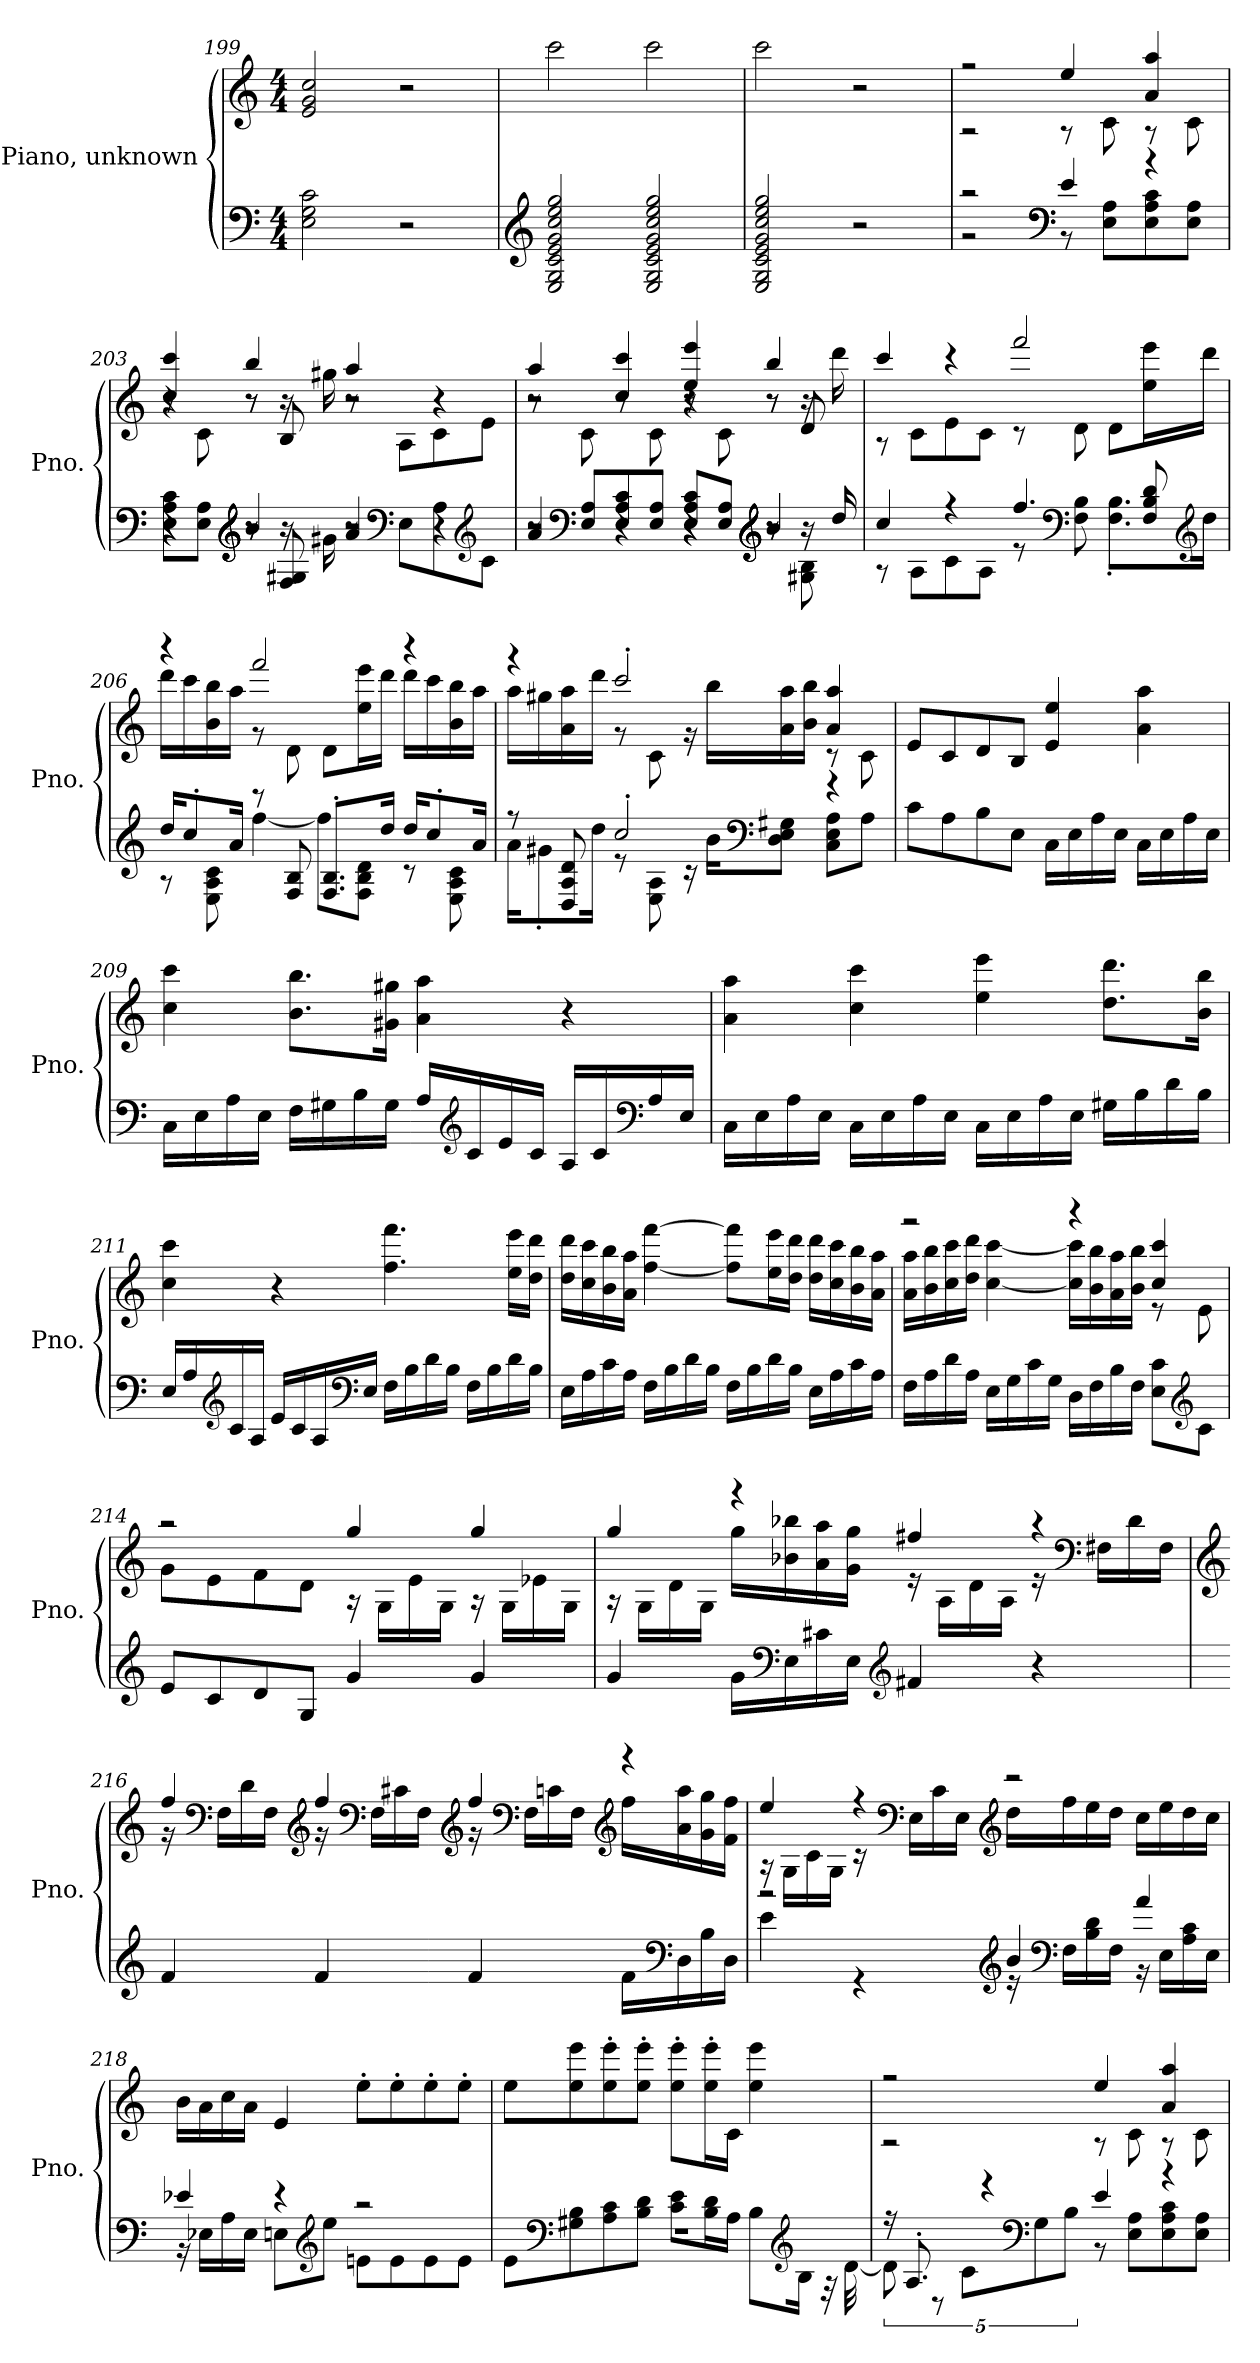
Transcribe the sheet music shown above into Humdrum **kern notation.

**kern	**kern
*part1	*part1
*staff2	*staff1
*I"Piano, unknown	*
*I'Pno.	*
*clefF4	*clefG2
*k[]	*k[]
*M4/4	*M4/4
=199	=199
2E\ 2G\ 2c\	2e/ 2g/ 2cc/
2r	2r
=200	=200
*clefG2	*
2E/ 2G/ 2c/ 2e/ 2g/ 2cc/ 2ee/ 2gg/	2ccc\
2E/ 2G/ 2c/ 2e/ 2g/ 2cc/ 2ee/ 2gg/	2ccc\
=201	=201
2E/ 2G/ 2c/ 2e/ 2g/ 2cc/ 2ee/ 2gg/	2ccc\
2r	2r
!!LO:PB:g=z
=202	=202
*^	*^
2r	2r	2r	2r
*clefF4	*	*	*
4e/	8r	4ee/	8r
.	8E\ 8A\L	.	8c\
4r	8E\ 8A\ 8c\	4a/ 4aa/	8r
.	8E\ 8A\J	.	8c\
=203	=203	=203	=203
*	*^	*	*^
4r	8E\ 8A\ 8c\L	4r	4cc/ 4ccc/	8r	4r
.	8E\ 8A\J	.	.	8c\	.
*clefG2	*	*	*	*	*
4b/	8r	8r	4bb/	8r	8r
.	16r	8F/ 8G#X/	.	16r	8B/
.	16g#X\	.	.	16gg#X\	.
4a/	8r	2r	4aa/	8r	2r
*clefF4	*	*	*	*	*
.	8E\L	.	.	8A\L	.
4r	8A\	.	4r	8c\	.
*clefG2	*	*	*	*	*
.	8c\J	.	.	8e\J	.
=204	=204	=204	=204	=204	=204
4a/	2r	8r	4aa/	8r	2r
*clefF4	*	*	*	*	*
.	.	8E/ 8A/L	.	8c\	.
4r	.	8E/ 8A/ 8c/	4cc/ 4ccc/	8r	.
.	.	8E/ 8A/J	.	8c\	.
4r	4r	8E/ 8A/ 8c/L	4ee/ 4eee/	8r	4r
.	.	8E/ 8A/J	.	8c\	.
*clefG2	*	*	*	*	*
4b/	8r	8r	4bb/	8r	8r
.	8G#X\ 8B\	16r	.	16r	8d/
.	.	16dd/	.	16ddd\	.
*	*v	*v	*	*	*
*	*	*	*v	*v
!!LO:LB:g=z
=205	=205	=205	=205
4cc/	8r	4ccc/	8r
.	8A\L	.	8c\L
4r	8c\	4r	8e\
.	8A\J	.	8c\J
4.ff/	8r	2fff/	8r
*clefF4	*	*	*
.	8F\ 8B\	.	8d\
.	8.F\' 8.B\'L	.	8d\L
8F/ 8B/ 8d/	.	.	16ee\ 16eee\L
*clefG2	*	*	*
.	16dd\Jk	.	16ddd\JJ
=206	=206	=206	=206
16dd/KL	8r	4r	16ddd\LL
8cc'/	.	.	16ccc\
.	8E\ 8A\ 8c\	.	16b\ 16bb\
16a/Jk	.	.	16aa\JJ
8r	[4ff\	2fff/	8r
8F/ 8B/	.	.	8d\
8.F/' 8.B/'L	8ff\L]	.	8d\L
.	8F\ 8B\ 8d\J	.	16ee\ 16eee\L
16dd/Jk	.	.	16ddd\JJ
16dd/KL	8r	4r	16ddd\LL
8cc'/	.	.	16ccc\
.	8E\ 8A\ 8c\	.	16b\ 16bb\
16a/Jk	.	.	16aa\JJ
!!LO:LB:g=z	!!
=207	=207	=207	=207
8r	16a\KL	4r	16aa\LL
.	8g#X'\	.	16gg#X\
8D/ 8A/ 8d/	.	.	16a\ 16aa\
.	16dd\Jk	.	16ddd\JJ
2cc'/	8r	2ccc'/	8r
.	8E\ 8A\	.	8c\
.	16r	.	16r
.	16b\KL	.	16bb\LL
*clefF4	*	*	*
.	8D\ 8E\ 8G#X\J	.	16a\ 16aa\
.	.	.	16b\ 16bb\JJ
4r	8C\ 8E\ 8A\L	4a/ 4aa/	8r
.	8A\J	.	8c\
*v	*v	*	*
*	*v	*v
=208	=208
8c\L	8e/L
8A\	8c/
8B\	8d/
8E\J	8B/J
16C\LL	4e/ 4ee/
16E\	.
16A\	.
16E\JJ	.
16C\LL	4a\ 4aa\
16E\	.
16A\	.
16E\JJ	.
!!LO:LB:g=z
=209	=209
16C\LL	4cc\ 4ccc\
16E\	.
16A\	.
16E\JJ	.
16F\LL	8.b\ 8.bb\L
16G#X\	.
16B\	.
16G#\JJ	16g#X\ 16gg#X\Jk
16A/LL	4a\ 4aa\
*clefG2	*
16c/	.
16e/	.
16c/JJ	.
16A/LL	4r
16c/	.
*clefF4	*
16A/	.
16E/JJ	.
=210	=210
16C\LL	4a\ 4aa\
16E\	.
16A\	.
16E\JJ	.
16C\LL	4cc\ 4ccc\
16E\	.
16A\	.
16E\JJ	.
16C\LL	4ee\ 4eee\
16E\	.
16A\	.
16E\JJ	.
16G#X\LL	8.dd\ 8.ddd\L
16B\	.
16d\	.
16B\JJ	16b\ 16bb\Jk
!!LO:LB:g=z
=211	=211
16E/LL	4cc\ 4ccc\
16A/	.
*clefG2	*
16c/	.
16A/JJ	.
16e/LL	4r
16c/	.
16A/	.
*clefF4	*
16E/JJ	.
16F\LL	4.ff\ 4.fff\
16B\	.
16d\	.
16B\JJ	.
16F\LL	.
16B\	.
16d\	16ee\ 16eee\LL
16B\JJ	16dd\ 16ddd\JJ
=212	=212
16E\LL	16dd\ 16ddd\LL
16A\	16cc\ 16ccc\
16c\	16b\ 16bb\
16A\JJ	16a\ 16aa\JJ
16F\LL	[4ff\ [4fff\
16B\	.
16d\	.
16B\JJ	.
16F\LL	8ff\] 8fff\]L
16B\	.
16d\	16ee\ 16eee\L
16B\JJ	16dd\ 16ddd\JJ
16E\LL	16dd\ 16ddd\LL
16A\	16cc\ 16ccc\
16c\	16b\ 16bb\
16A\JJ	16a\ 16aa\JJ
!!LO:LB:g=z
=213	=213
*	*^
16F\LL	2r	16a\ 16aa\LL
16A\	.	16b\ 16bb\
16d\	.	16cc\ 16ccc\
16A\JJ	.	16dd\ 16ddd\JJ
16E\LL	.	[4cc\ [4ccc\
16G\	.	.
16c\	.	.
16G\JJ	.	.
16D\LL	4r	16cc\] 16ccc\]LL
16F\	.	16b\ 16bb\
16B\	.	16a\ 16aa\
16F\JJ	.	16b\ 16bb\JJ
8E\ 8c\L	4cc/ 4ccc/	8r
*clefG2	*	*
8c\J	.	8e\
=214	=214	=214
8e/L	2r	8g\L
8c/	.	8e\
8d/	.	8f\
8G/J	.	8d\J
4g/	4gg/	16r
.	.	16G\LL
.	.	16e\
.	.	16G\JJ
4g/	4gg/	16r
.	.	16G\LL
.	.	16e-X\
.	.	16G\JJ
!!LO:PB:g=z	!!
=215	=215	=215
4g/	4gg/	16r
.	.	16G\LL
.	.	16d\
.	.	16G\JJ
16g\LL	4r	16gg\LL
*clefF4	*	*
16E\	.	16b-X\ 16bb-X\
16c#X\	.	16a\ 16aa\
16E\JJ	.	16g\ 16gg\JJ
*clefG2	*	*
4f#X/	4ff#X/	16r
.	.	16A\LL
.	.	16d\
.	.	16A\JJ
4r	4r	16r
*	*clefF4	*
.	.	16F#X\LL
.	.	16d\
.	.	16F#\JJ
!!LO:LB:g=z	!!
=216	=216	=216
*	*clefG2	*
4f/	4ff/	16r
*	*clefF4	*
.	.	16F\LL
.	.	16d\
.	.	16F\JJ
*	*clefG2	*
4f/	4ff/	16r
*	*clefF4	*
.	.	16F\LL
.	.	16c#X\
.	.	16F\JJ
*	*clefG2	*
4f/	4ff/	16r
*	*clefF4	*
.	.	16F\LL
.	.	16cn\
.	.	16F\JJ
*	*clefG2	*
16f\LL	4r	16ff\LL
*clefF4	*	*
16D\	.	16a\ 16aa\
16B\	.	16g\ 16gg\
16D\JJ	.	16f\ 16ff\JJ
!!LO:LB:g=z	!!
=217	=217	=217
*^	*	*
2r	4e\	4ee/	16r
.	.	.	16G\LL
.	.	.	16c\
.	.	.	16G\JJ
.	4r	4r	16r
*	*	*clefF4	*
.	.	.	16E\LL
.	.	.	16c\
.	.	.	16E\JJ
*clefG2	*	*clefG2	*
4b/	16r	2r	16dd\LL
*clefF4	*	*	*
.	16F\LL	.	16ff\
.	16B\ 16d\	.	16ee\
.	16F\JJ	.	16dd\JJ
4a/	16r	.	16cc\LL
.	16E\LL	.	16ee\
.	16A\ 16c\	.	16dd\
.	16E\JJ	.	16cc\JJ
*	*	*v	*v
=218	=218	=218
4e-X/	16r	16b\LL
.	16E-X\LL	16a\
.	16A\	16cc\
.	16E-\JJ	16a\JJ
4r	8En\L	4e/
*clefG2	*	*
.	8ee\J	.
2r	8en\L	8ee'\L
.	8e\	8ee'\
.	8e\	8ee'\
.	8e\J	8ee'\J
!!LO:LB:g=z
=219	=219	=219
1r	8e\L	8ee\L
*clefF4	*	*
.	8G#X\ 8B\	8ee\ 8eee\
.	8A\ 8c\	8ee\' 8eee\'
.	8B\ 8d\J	8ee\' 8eee\'J
.	8c\ 8e\L	8ee\' 8eee\'L
.	16B\ 16d\L	16ee\' 16eee\'L
.	16A\JJ	16c\JJ
.	8B\L	4ee\ 4eee\
*clefG2	*	*
.	16B\Jk	.
.	32r	.
.	[32d\	.
=220	=220	=220
*	*	*^
16r	10d\]	2r	2r
8.A'/	.	.	.
.	10r	.	.
.	10c\L	.	.
4r	.	.	.
*clefF4	*	*	*
.	10G\	.	.
.	10B\J	.	.
4e/	8r	4ee/	8r
.	8E\ 8A\L	.	8c\
4r	8E\ 8A\ 8c\	4a/ 4aa/	8r
.	8E\ 8A\J	.	8c\
*v	*v	*	*
*	*v	*v
=	=
*-	*-
